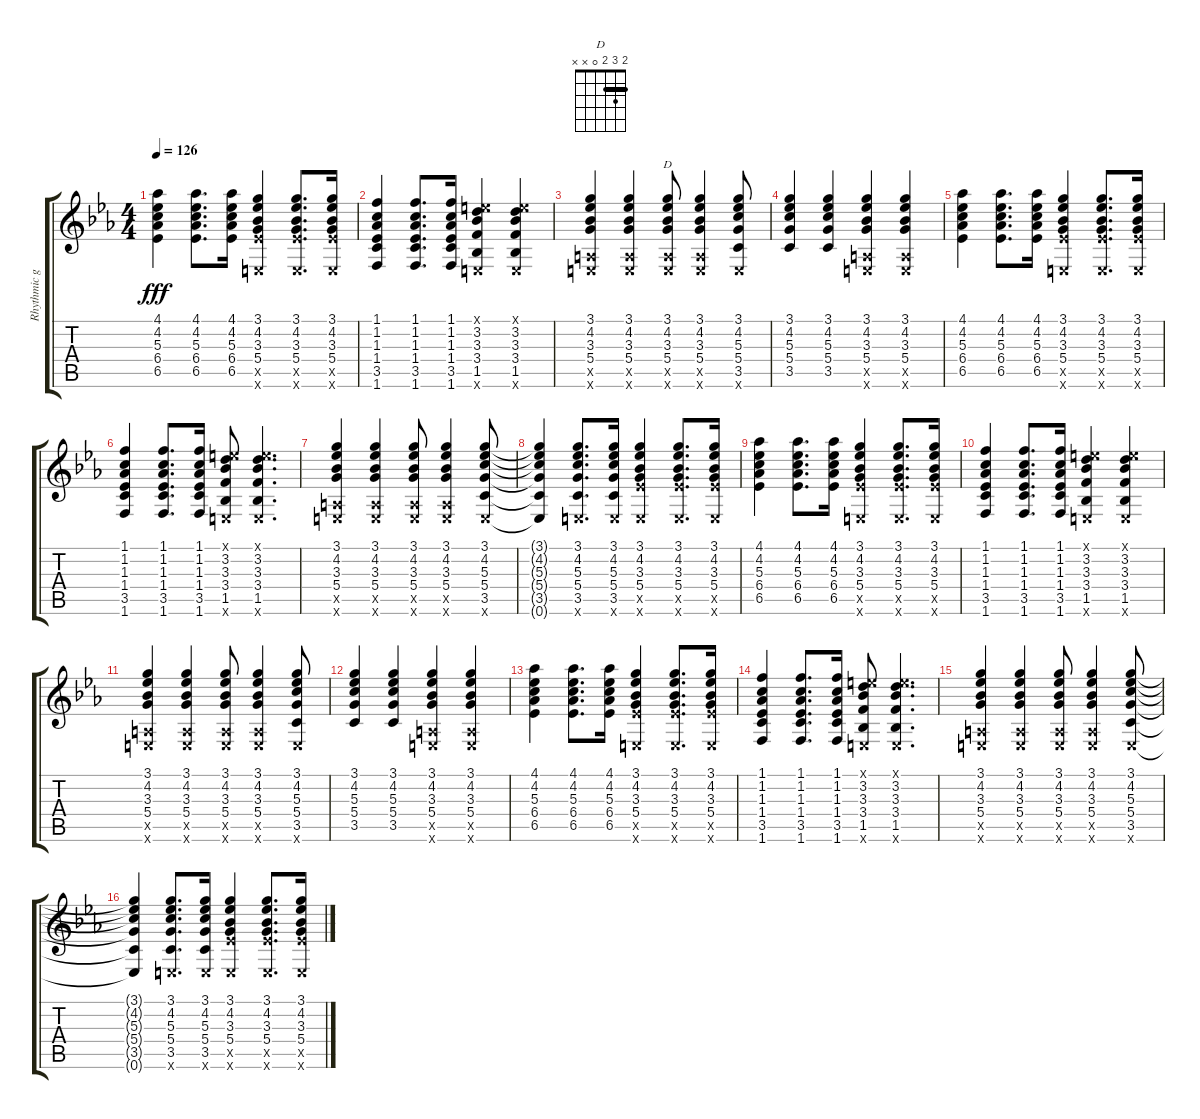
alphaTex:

\track ("Rhythmic guitar" "Rhythmic g") {instrument overdrivenguitar}
\staff {score tabs}
\tuning (E4 B3 G3 D3 A2 E2) {hide}
\chord ("D" 2 3 2 0 x x) {barre 2}
\ts (4 4)
\tempo 126
\clef g2
\ks eb
(4.1 4.2 5.3 6.4 6.5).4{dy fff} (4.1 4.2 5.3 6.4 6.5).8{d} (4.1 4.2 5.3 6.4 6.5).16 (3.1 4.2 3.3 5.4 6.5{x} 0.6{x}).4 (3.1 4.2 3.3 5.4 6.5{x} 0.6{x}).8{d} (3.1 4.2 3.3 5.4 6.5{x} 0.6{x}).16 |
(1.1 1.2 1.3 1.4 3.5 1.6).4 (1.1 1.2 1.3 1.4 3.5 1.6).8{d} (1.1 1.2 1.3 1.4 3.5 1.6).16 (0.1{x} 3.2 3.3 3.4 1.5 0.6{x}).4 (0.1{x} 3.2 3.3 3.4 1.5 0.6{x}).4 |
(3.1 4.2 3.3 5.4 0.5{x} 0.6{x}).4 (3.1 4.2 3.3 5.4 0.5{x} 0.6{x}).4 (3.1 4.2 3.3 5.4 0.5{x} 0.6{x}).8{ch "D"} (3.1 4.2 3.3 5.4 0.5{x} 0.6{x}).4 (3.1 4.2 5.3 5.4 3.5 0.6{x}).8 |
(3.1 4.2 5.3 5.4 3.5).4 (3.1 4.2 5.3 5.4 3.5).4 (3.1 4.2 3.3 5.4 0.5{x} 0.6{x}).4 (3.1 4.2 3.3 5.4 0.5{x} 0.6{x}).4 |
(4.1 4.2 5.3 6.4 6.5).4 (4.1 4.2 5.3 6.4 6.5).8{d} (4.1 4.2 5.3 6.4 6.5).16 (3.1 4.2 3.3 5.4 6.5{x} 0.6{x}).4 (3.1 4.2 3.3 5.4 6.5{x} 0.6{x}).8{d} (3.1 4.2 3.3 5.4 6.5{x} 0.6{x}).16 |
(1.1 1.2 1.3 1.4 3.5 1.6).4 (1.1 1.2 1.3 1.4 3.5 1.6).8{d} (1.1 1.2 1.3 1.4 3.5 1.6).16 (0.1{x} 3.2 3.3 3.4 1.5 0.6{x}).8 (0.1{x} 3.2 3.3 3.4 1.5 0.6{x}).4{d} |
(3.1 4.2 3.3 5.4 0.5{x} 0.6{x}).4 (3.1 4.2 3.3 5.4 0.5{x} 0.6{x}).4 (3.1 4.2 3.3 5.4 0.5{x} 0.6{x}).8 (3.1 4.2 3.3 5.4 0.5{x} 0.6{x}).4 (3.1 4.2 5.3 5.4 3.5 0.6{x}).8 |
(3.1{t} 4.2{t} 5.3{t} 5.4{t} 3.5{t} 0.6{t}).4 (3.1 4.2 5.3 5.4 3.5 0.6{x}).8{d} (3.1 4.2 5.3 5.4 3.5 0.6{x}).16 (3.1 4.2 3.3 5.4 6.5{x} 0.6{x}).4 (3.1 4.2 3.3 5.4 6.5{x} 0.6{x}).8{d} (3.1 4.2 3.3 5.4 6.5{x} 0.6{x}).16 |
(4.1 4.2 5.3 6.4 6.5).4 (4.1 4.2 5.3 6.4 6.5).8{d} (4.1 4.2 5.3 6.4 6.5).16 (3.1 4.2 3.3 5.4 6.5{x} 0.6{x}).4 (3.1 4.2 3.3 5.4 6.5{x} 0.6{x}).8{d} (3.1 4.2 3.3 5.4 6.5{x} 0.6{x}).16 |
(1.1 1.2 1.3 1.4 3.5 1.6).4 (1.1 1.2 1.3 1.4 3.5 1.6).8{d} (1.1 1.2 1.3 1.4 3.5 1.6).16 (0.1{x} 3.2 3.3 3.4 1.5 0.6{x}).4 (0.1{x} 3.2 3.3 3.4 1.5 0.6{x}).4 |
(3.1 4.2 3.3 5.4 0.5{x} 0.6{x}).4 (3.1 4.2 3.3 5.4 0.5{x} 0.6{x}).4 (3.1 4.2 3.3 5.4 0.5{x} 0.6{x}).8 (3.1 4.2 3.3 5.4 0.5{x} 0.6{x}).4 (3.1 4.2 5.3 5.4 3.5 0.6{x}).8 |
(3.1 4.2 5.3 5.4 3.5).4 (3.1 4.2 5.3 5.4 3.5).4 (3.1 4.2 3.3 5.4 0.5{x} 0.6{x}).4 (3.1 4.2 3.3 5.4 0.5{x} 0.6{x}).4 |
(4.1 4.2 5.3 6.4 6.5).4 (4.1 4.2 5.3 6.4 6.5).8{d} (4.1 4.2 5.3 6.4 6.5).16 (3.1 4.2 3.3 5.4 6.5{x} 0.6{x}).4 (3.1 4.2 3.3 5.4 6.5{x} 0.6{x}).8{d} (3.1 4.2 3.3 5.4 6.5{x} 0.6{x}).16 |
(1.1 1.2 1.3 1.4 3.5 1.6).4 (1.1 1.2 1.3 1.4 3.5 1.6).8{d} (1.1 1.2 1.3 1.4 3.5 1.6).16 (0.1{x} 3.2 3.3 3.4 1.5 0.6{x}).8 (0.1{x} 3.2 3.3 3.4 1.5 0.6{x}).4{d} |
(3.1 4.2 3.3 5.4 0.5{x} 0.6{x}).4 (3.1 4.2 3.3 5.4 0.5{x} 0.6{x}).4 (3.1 4.2 3.3 5.4 0.5{x} 0.6{x}).8 (3.1 4.2 3.3 5.4 0.5{x} 0.6{x}).4 (3.1 4.2 5.3 5.4 3.5 0.6{x}).8 |
(3.1{t} 4.2{t} 5.3{t} 5.4{t} 3.5{t} 0.6{t}).4 (3.1 4.2 5.3 5.4 3.5 0.6{x}).8{d} (3.1 4.2 5.3 5.4 3.5 0.6{x}).16 (3.1 4.2 3.3 5.4 6.5{x} 0.6{x}).4 (3.1 4.2 3.3 5.4 6.5{x} 0.6{x}).8{d} (3.1 4.2 3.3 5.4 6.5{x} 0.6{x}).16
